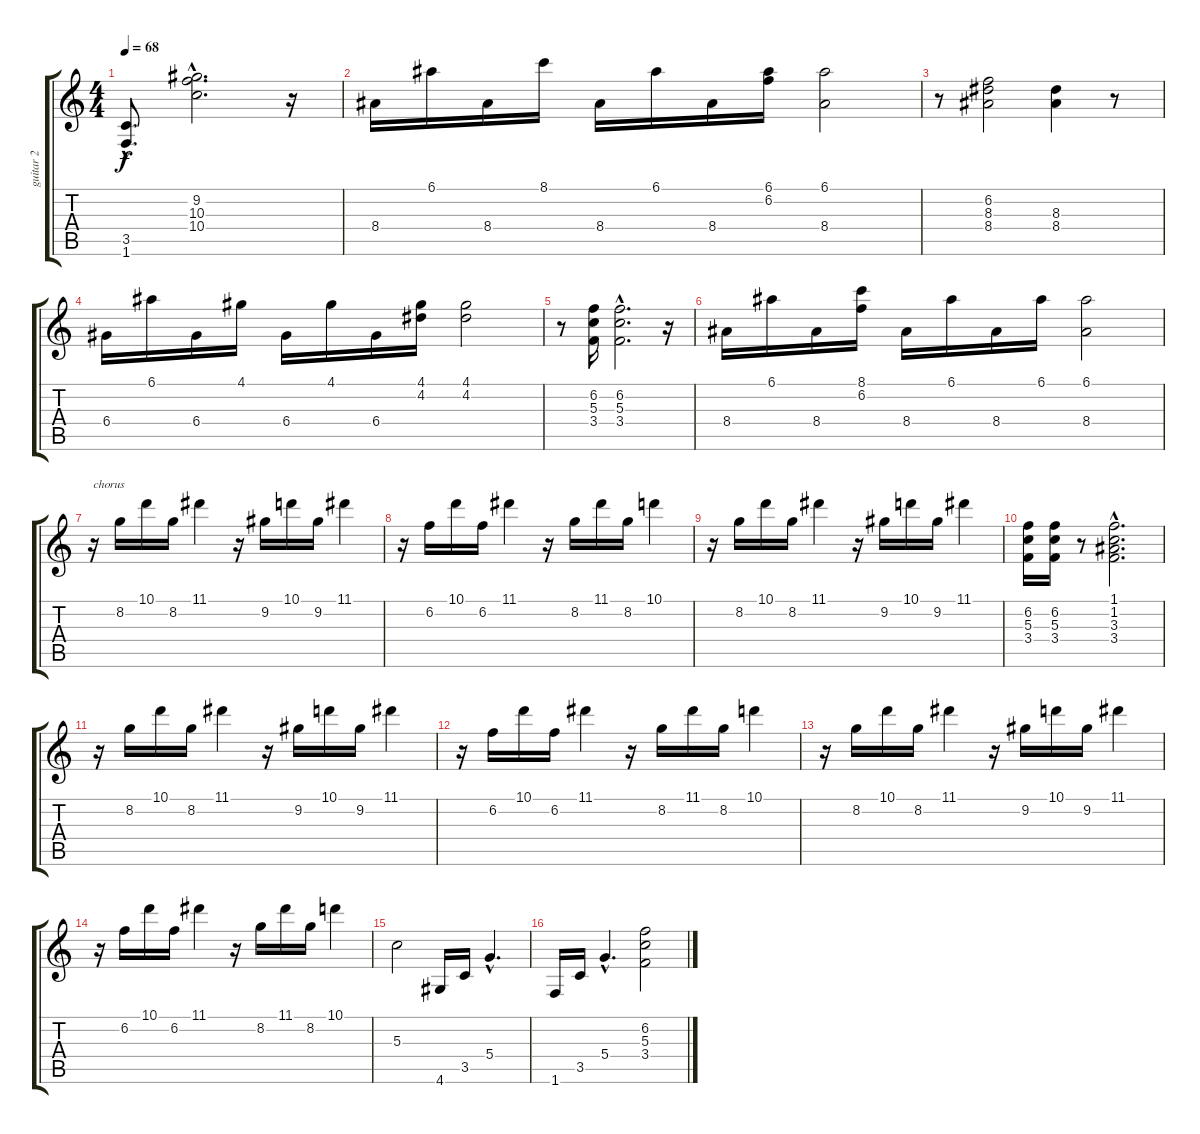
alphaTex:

\track ("guitar 2" "guitar 2") {instrument overdrivenguitar}
\staff {score tabs}
\tuning (E4 B3 G3 D3 A2 E2) {hide}
\ts (4 4)
\tempo 68
\clef g2
\ks c
(3.5{hac} 1.6{hac}).8{d dy f} (9.2{hac} 10.3{hac} 10.4{hac}).2{d} r.16 |
8.4.16 6.1.16 8.4.16 8.1.16 8.4.16 6.1.16 8.4.16 (6.1 6.2).16 (6.1 8.4).2 |
r.8 (6.2 8.3 8.4).2 (8.3 8.4).4 r.8 |
6.4.16 6.1.16 6.4.16 4.1.16 6.4.16 4.1.16 6.4.16 (4.1 4.2).16 (4.1 4.2).2 |
r.8 (6.2 5.3 3.4).16 (6.2{hac} 5.3{hac} 3.4{hac}).2{d} r.16 |
8.4.16 6.1.16 8.4.16 (8.1 6.2).16 8.4.16 6.1.16 8.4.16 6.1.16 (6.1 8.4).2 |
r.16{txt "chorus"} 8.2.16 10.1.16 8.2.16 11.1.4 r.16 9.2.16 10.1.16 9.2.16 11.1.4 |
r.16 6.2.16 10.1.16 6.2.16 11.1.4 r.16 8.2.16 11.1.16 8.2.16 10.1.4 |
r.16 8.2.16 10.1.16 8.2.16 11.1.4 r.16 9.2.16 10.1.16 9.2.16 11.1.4 |
(6.2 5.3 3.4).16 (6.2 5.3 3.4).16 r.8 (1.1{hac} 1.2{hac} 3.3{hac} 3.4{hac}).2{d} |
r.16 8.2.16 10.1.16 8.2.16 11.1.4 r.16 9.2.16 10.1.16 9.2.16 11.1.4 |
r.16 6.2.16 10.1.16 6.2.16 11.1.4 r.16 8.2.16 11.1.16 8.2.16 10.1.4 |
r.16 8.2.16 10.1.16 8.2.16 11.1.4 r.16 9.2.16 10.1.16 9.2.16 11.1.4 |
r.16 6.2.16 10.1.16 6.2.16 11.1.4 r.16 8.2.16 11.1.16 8.2.16 10.1.4 |
5.3.2{instrument electricguitarclean} 4.6.16{instrument electricguitarclean} 3.5.16{instrument electricguitarclean} 5.4{hac}.4{d instrument electricguitarclean} |
1.6.16{instrument electricguitarclean} 3.5.16{instrument electricguitarclean} 5.4{hac}.4{d instrument electricguitarclean} (6.2 5.3 3.4).2{instrument electricguitarclean}
